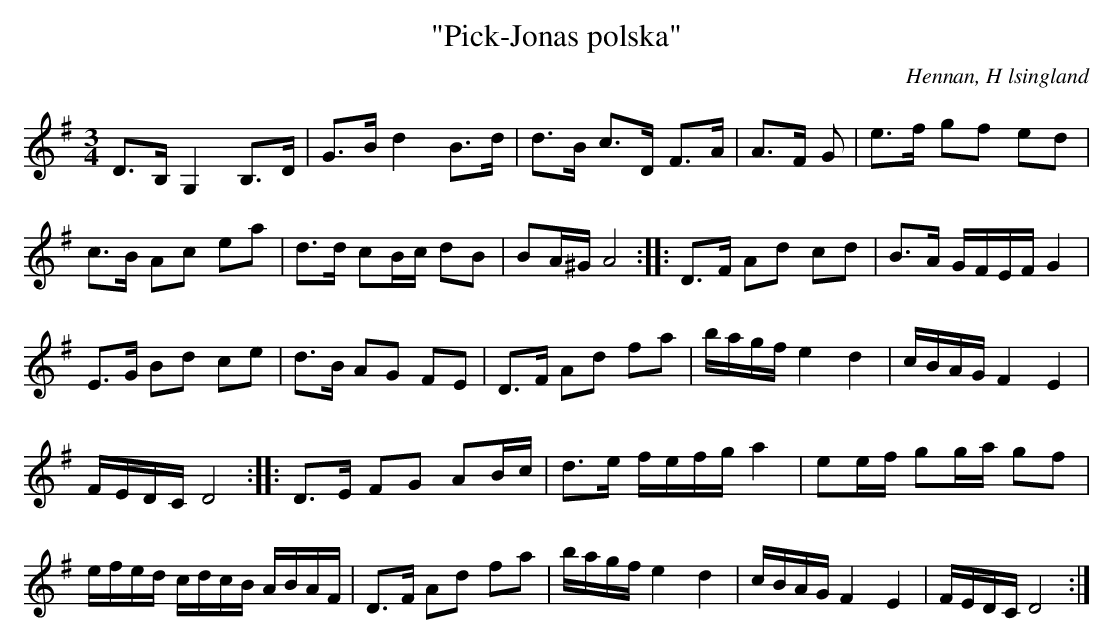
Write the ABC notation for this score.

X:1
T: "Pick-Jonas polska"
O: Hennan, H lsingland
M: 3/4
L: 1/8
K: G
D>B, G,2 B,>D | G>B d2 B>d | d>B c>D F>A| A>F G| e>f gf ed |
c>B Ac ea | d>d cB/c/ dB | BA/^G/ A4 :: D>F Ad cd | B>A G/F/E/F/ G2 |
E>G Bd ce | d>B AG FE | D>F Ad fa | b/a/g/f/ e2 d2 | c/B/A/G/ F2 E2 |
F/E/D/C/ D4 :: D>E FG AB/c/ | d>e f/e/f/g/ a2 | ee/f/ gg/a/ gf |
e/f/e/d/ c/d/c/B/ A/B/A/F/ | D>F Ad fa | b/a/g/f/ e2 d2 | c/B/A/G/ F2 E2 | F/E/D/C/ D4 :|]
